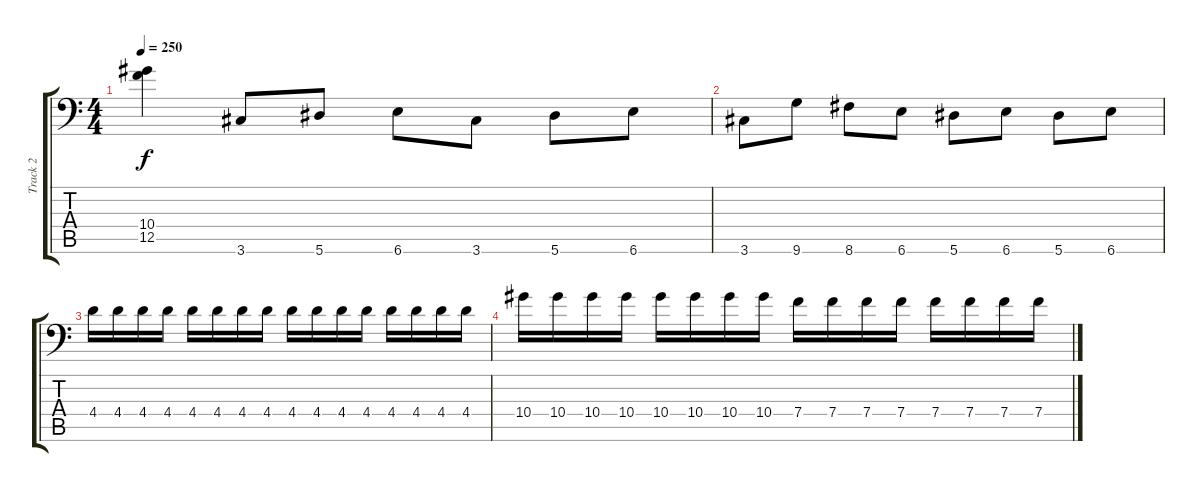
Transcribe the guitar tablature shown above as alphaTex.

\track ("Track 2" "Track 2") {instrument distortionguitar}
\staff {score tabs}
\tuning (C4 G3 Eb3 Bb2 F2 Bb1) {hide}
\ts (4 4)
\tempo 250
\clef f4
\ks c
(10.4 12.5).4{dy f} 3.6.8 5.6.8 6.6.8 3.6.8 5.6.8 6.6.8 |
3.6.8 9.6.8 8.6.8 6.6.8 5.6.8 6.6.8 5.6.8 6.6.8 |
4.4.16 4.4.16 4.4.16 4.4.16 4.4.16 4.4.16 4.4.16 4.4.16 4.4.16 4.4.16 4.4.16 4.4.16 4.4.16 4.4.16 4.4.16 4.4.16 |
10.4.16 10.4.16 10.4.16 10.4.16 10.4.16 10.4.16 10.4.16 10.4.16 7.4.16 7.4.16 7.4.16 7.4.16 7.4.16 7.4.16 7.4.16 7.4.16
